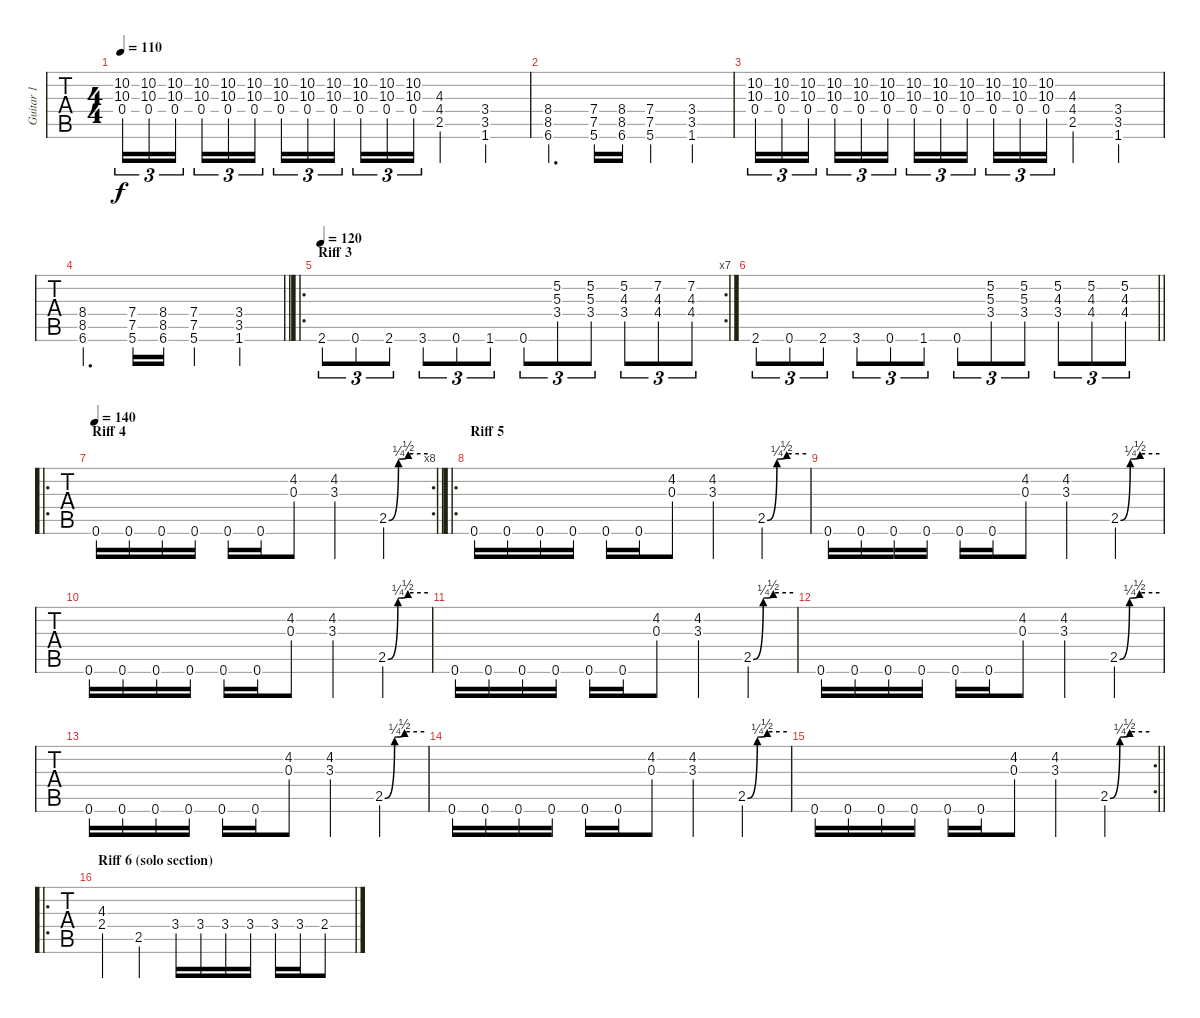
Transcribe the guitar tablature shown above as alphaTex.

\track ("Guitar 1" "Guitar 1") {instrument distortionguitar}
\staff {tabs}
\tuning (C4 G3 Eb3 Bb2 F2 C2) {hide}
\ts (4 4)
\tempo 110
\clef g2
\ks c
(10.2 10.3 0.4).16{tu (3 2) dy f} (10.2 10.3 0.4).16{tu (3 2)} (10.2 10.3 0.4).16{tu (3 2) beam splitsecondary} (10.2 10.3 0.4).16{tu (3 2)} (10.2 10.3 0.4).16{tu (3 2)} (10.2 10.3 0.4).16{tu (3 2)} (10.2 10.3 0.4).16{tu (3 2)} (10.2 10.3 0.4).16{tu (3 2)} (10.2 10.3 0.4).16{tu (3 2) beam splitsecondary} (10.2 10.3 0.4).16{tu (3 2)} (10.2 10.3 0.4).16{tu (3 2)} (10.2 10.3 0.4).16{tu (3 2)} (4.3 4.4 2.5).4 (3.4 3.5 1.6).4 |
(8.4 8.5 6.6).4{d} (7.4 7.5 5.6).16 (8.4 8.5 6.6).16 (7.4 7.5 5.6).4 (3.4 3.5 1.6).4 |
(10.2 10.3 0.4).16{tu (3 2)} (10.2 10.3 0.4).16{tu (3 2)} (10.2 10.3 0.4).16{tu (3 2) beam splitsecondary} (10.2 10.3 0.4).16{tu (3 2)} (10.2 10.3 0.4).16{tu (3 2)} (10.2 10.3 0.4).16{tu (3 2)} (10.2 10.3 0.4).16{tu (3 2)} (10.2 10.3 0.4).16{tu (3 2)} (10.2 10.3 0.4).16{tu (3 2) beam splitsecondary} (10.2 10.3 0.4).16{tu (3 2)} (10.2 10.3 0.4).16{tu (3 2)} (10.2 10.3 0.4).16{tu (3 2)} (4.3 4.4 2.5).4 (3.4 3.5 1.6).4 |
\barLineRight lightlight
(8.4 8.5 6.6).4{d} (7.4 7.5 5.6).16 (8.4 8.5 6.6).16 (7.4 7.5 5.6).4 (3.4 3.5 1.6).4 |
\ro
\rc 7
\section ("" "Riff 3")
\tempo 120
2.6.8{tu (3 2)} 0.6.8{tu (3 2)} 2.6.8{tu (3 2)} 3.6.8{tu (3 2)} 0.6.8{tu (3 2)} 1.6.8{tu (3 2)} 0.6.8{tu (3 2)} (5.2 5.3 3.4).8{tu (3 2)} (5.2 5.3 3.4).8{tu (3 2)} (5.2 4.3 3.4).8{tu (3 2)} (7.2 4.3 4.4).8{tu (3 2)} (7.2 4.3 4.4).8{tu (3 2)} |
\barLineRight lightlight
2.6.8{tu (3 2)} 0.6.8{tu (3 2)} 2.6.8{tu (3 2)} 3.6.8{tu (3 2)} 0.6.8{tu (3 2)} 1.6.8{tu (3 2)} 0.6.8{tu (3 2)} (5.2 5.3 3.4).8{tu (3 2)} (5.2 5.3 3.4).8{tu (3 2)} (5.2 4.3 3.4).8{tu (3 2)} (5.2 4.3 4.4).8{tu (3 2)} (5.2 4.3 4.4).8{tu (3 2)} |
\ro
\rc 8
\section ("" "Riff 4")
\tempo 140
\barLineRight lightlight
0.6.16 0.6.16 0.6.16 0.6.16 0.6.16 0.6.16 (4.2 0.3).8 (4.2 3.3).4 2.5{be (custom 0 0 15 1 30 2 60 2)}.4 |
\ro
\section ("" "Riff 5")
0.6.16 0.6.16 0.6.16 0.6.16 0.6.16 0.6.16 (4.2 0.3).8 (4.2 3.3).4 2.5{be (custom 0 0 15 1 30 2 60 2)}.4 |
0.6.16 0.6.16 0.6.16 0.6.16 0.6.16 0.6.16 (4.2 0.3).8 (4.2 3.3).4 2.5{be (custom 0 0 15 1 30 2 60 2)}.4 |
0.6.16 0.6.16 0.6.16 0.6.16 0.6.16 0.6.16 (4.2 0.3).8 (4.2 3.3).4 2.5{be (custom 0 0 15 1 30 2 60 2)}.4 |
0.6.16 0.6.16 0.6.16 0.6.16 0.6.16 0.6.16 (4.2 0.3).8 (4.2 3.3).4 2.5{be (custom 0 0 15 1 30 2 60 2)}.4 |
0.6.16 0.6.16 0.6.16 0.6.16 0.6.16 0.6.16 (4.2 0.3).8 (4.2 3.3).4 2.5{be (custom 0 0 15 1 30 2 60 2)}.4 |
0.6.16 0.6.16 0.6.16 0.6.16 0.6.16 0.6.16 (4.2 0.3).8 (4.2 3.3).4 2.5{be (custom 0 0 15 1 30 2 60 2)}.4 |
0.6.16 0.6.16 0.6.16 0.6.16 0.6.16 0.6.16 (4.2 0.3).8 (4.2 3.3).4 2.5{be (custom 0 0 15 1 30 2 60 2)}.4 |
\rc 2
\barLineRight lightlight
0.6.16 0.6.16 0.6.16 0.6.16 0.6.16 0.6.16 (4.2 0.3).8 (4.2 3.3).4 2.5{be (custom 0 0 15 1 30 2 60 2)}.4 |
\ro
\section ("" "Riff 6 (solo section)")
(4.3 2.4).4 2.5.4 3.4.16 3.4.16 3.4.16 3.4.16 3.4.16 3.4.16 2.4.8
